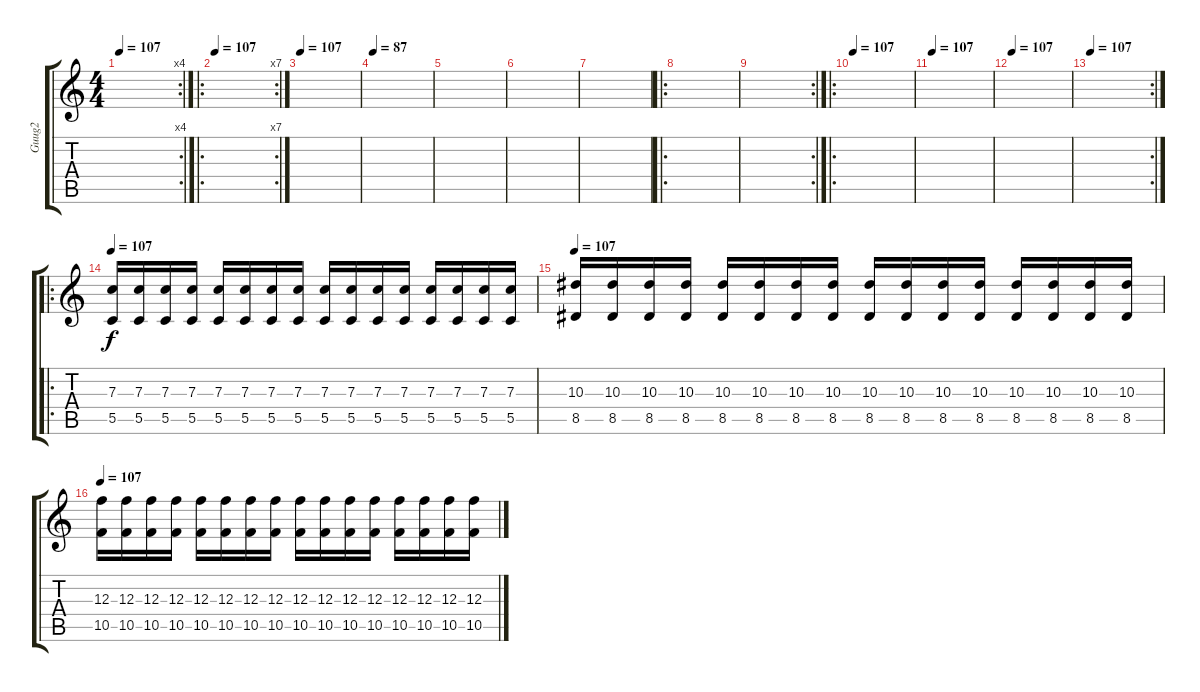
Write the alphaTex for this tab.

\track ("Guug2" "Guug2") {instrument overdrivenguitar}
\staff {score tabs}
\tuning (D4 A3 F3 C3 G2 C2) {hide}
\rc 4
\ts (4 4)
\tempo 107
\clef g2
\ks c
|
\ro
\rc 7
\tempo 107
|
\tempo 107
|
\tempo 87
|
|
|
|
\ro
|
\rc 2
|
\ro
\tempo 107
|
\tempo 107
|
\tempo 107
|
\rc 2
\tempo 107
|
\ro
\tempo 107
(7.3 5.5).16 (7.3 5.5).16 (7.3 5.5).16 (7.3 5.5).16 (7.3 5.5).16 (7.3 5.5).16 (7.3 5.5).16 (7.3 5.5).16 (7.3 5.5).16 (7.3 5.5).16 (7.3 5.5).16 (7.3 5.5).16 (7.3 5.5).16 (7.3 5.5).16 (7.3 5.5).16 (7.3 5.5).16 |
\tempo 107
(10.3 8.5).16 (10.3 8.5).16 (10.3 8.5).16 (10.3 8.5).16 (10.3 8.5).16 (10.3 8.5).16 (10.3 8.5).16 (10.3 8.5).16 (10.3 8.5).16 (10.3 8.5).16 (10.3 8.5).16 (10.3 8.5).16 (10.3 8.5).16 (10.3 8.5).16 (10.3 8.5).16 (10.3 8.5).16 |
\tempo 107
(12.3 10.5).16 (12.3 10.5).16 (12.3 10.5).16 (12.3 10.5).16 (12.3 10.5).16 (12.3 10.5).16 (12.3 10.5).16 (12.3 10.5).16 (12.3 10.5).16 (12.3 10.5).16 (12.3 10.5).16 (12.3 10.5).16 (12.3 10.5).16 (12.3 10.5).16 (12.3 10.5).16 (12.3 10.5).16
